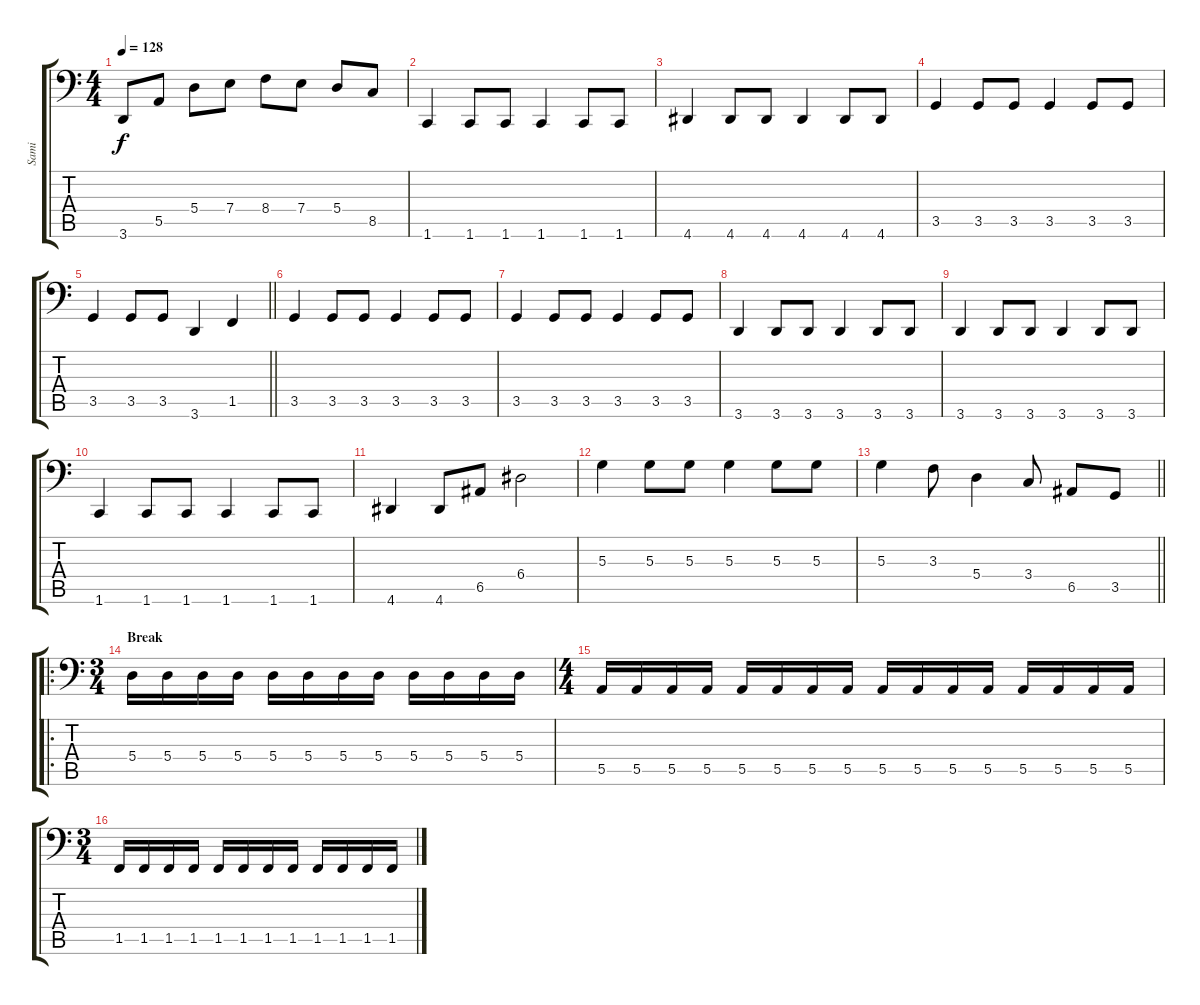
\track ("Sami" "Sami") {instrument electricbassfinger}
\staff {score tabs}
\tuning (C3 G2 D2 A1 E1 B0) {hide}
\ts (4 4)
\tempo 128
\clef f4
\ks c
3.6.8{dy f} 5.5.8 5.4.8 7.4.8 8.4.8 7.4.8 5.4.8 8.5.8 |
1.6.4 1.6.8 1.6.8 1.6.4 1.6.8 1.6.8 |
4.6.4 4.6.8 4.6.8 4.6.4 4.6.8 4.6.8 |
3.5.4 3.5.8 3.5.8 3.5.4 3.5.8 3.5.8 |
\barLineRight lightlight
3.5.4 3.5.8 3.5.8 3.6.4 1.5.4 |
\section ("" "")
3.5.4 3.5.8 3.5.8 3.5.4 3.5.8 3.5.8 |
3.5.4 3.5.8 3.5.8 3.5.4 3.5.8 3.5.8 |
3.6.4 3.6.8 3.6.8 3.6.4 3.6.8 3.6.8 |
3.6.4 3.6.8 3.6.8 3.6.4 3.6.8 3.6.8 |
1.6.4 1.6.8 1.6.8 1.6.4 1.6.8 1.6.8 |
4.6.4 4.6.8 6.5.8 6.4.2 |
5.3.4 5.3.8 5.3.8 5.3.4 5.3.8 5.3.8 |
\barLineRight lightlight
5.3.4 3.3.8 5.4.4 3.4.8 6.5.8 3.5.8 |
\ro
\ts (3 4)
\section ("" "Break")
5.4.16 5.4.16 5.4.16 5.4.16 5.4.16 5.4.16 5.4.16 5.4.16 5.4.16 5.4.16 5.4.16 5.4.16 |
\ts (4 4)
5.5.16 5.5.16 5.5.16 5.5.16 5.5.16 5.5.16 5.5.16 5.5.16 5.5.16 5.5.16 5.5.16 5.5.16 5.5.16 5.5.16 5.5.16 5.5.16 |
\ts (3 4)
1.5.16 1.5.16 1.5.16 1.5.16 1.5.16 1.5.16 1.5.16 1.5.16 1.5.16 1.5.16 1.5.16 1.5.16
